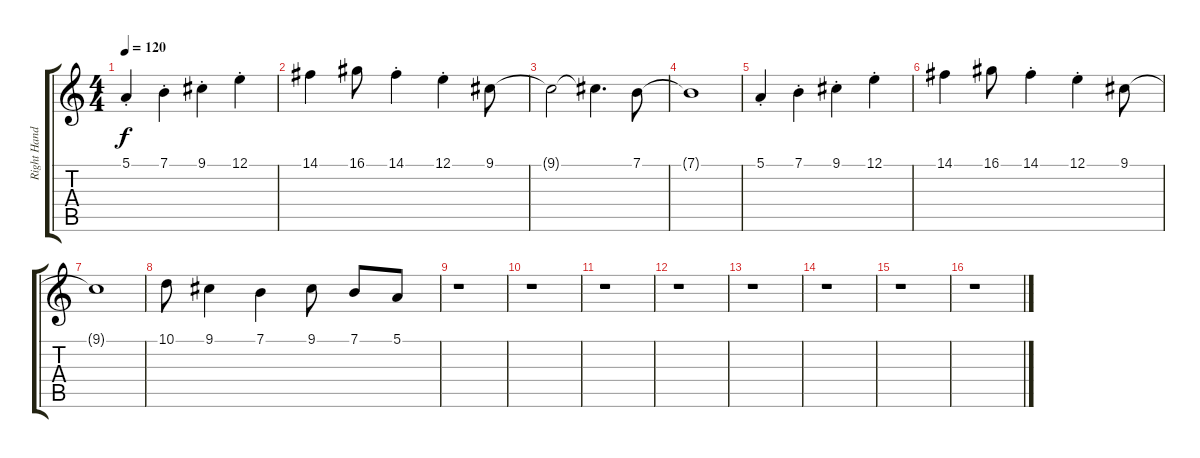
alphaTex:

\track ("Right Hand Keyboard (Guitar)" "Right Hand") {instrument tangoaccordion}
\staff {score tabs}
\tuning (E4 B3 G3 D3 A2 E2) {hide}
\ts (4 4)
\tempo 120
\clef g2
\ks c
5.1{st}.4{dy f} 7.1{st}.4 9.1{st}.4 12.1{st}.4 |
14.1.4 16.1.8 14.1{st}.4 12.1{st}.4 9.1.8 |
9.1{t}.2 9.1{t}.4{d} 7.1.8 |
7.1{t}.1 |
5.1{st}.4 7.1{st}.4 9.1{st}.4 12.1{st}.4 |
14.1.4 16.1.8 14.1{st}.4 12.1{st}.4 9.1.8 |
9.1{t}.1 |
10.1.8 9.1.4 7.1.4 9.1.8 7.1.8 5.1.8 |
r.1 |
r.1 |
r.1 |
r.1 |
r.1 |
r.1 |
r.1 |
r.1
